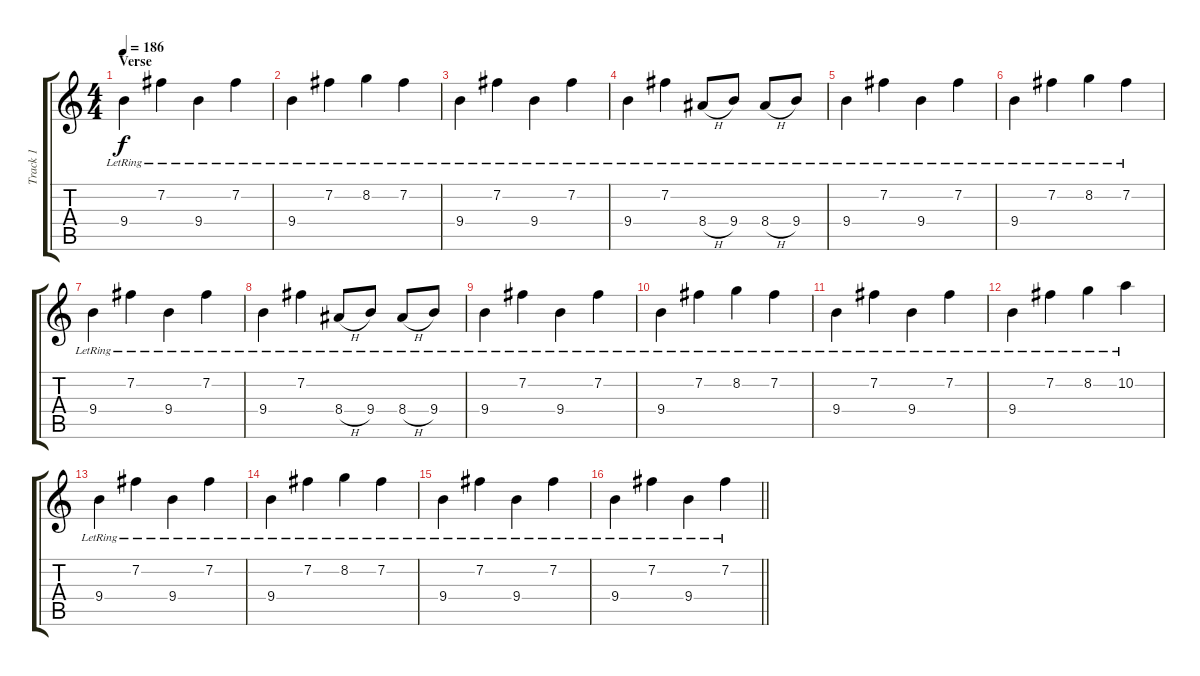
\track ("Track 1" "Track 1") {instrument electricguitarclean}
\staff {score tabs}
\tuning (E4 B3 G3 D3 A2 E2) {hide}
\ts (4 4)
\section ("" "Verse")
\tempo 186
\clef g2
\ks c
9.4{lr}.4{dy f} 7.2{lr}.4 9.4{lr}.4 7.2{lr}.4 |
9.4{lr}.4 7.2{lr}.4 8.2{lr}.4 7.2{lr}.4 |
9.4{lr}.4 7.2{lr}.4 9.4{lr}.4 7.2{lr}.4 |
9.4{lr}.4 7.2{lr}.4 8.4{h lr}.8 9.4{lr}.8 8.4{h lr}.8 9.4{lr}.8 |
9.4{lr}.4 7.2{lr}.4 9.4{lr}.4 7.2{lr}.4 |
9.4{lr}.4 7.2{lr}.4 8.2{lr}.4 7.2{lr}.4 |
9.4{lr}.4 7.2{lr}.4 9.4{lr}.4 7.2{lr}.4 |
9.4{lr}.4 7.2{lr}.4 8.4{h lr}.8 9.4{lr}.8 8.4{h lr}.8 9.4{lr}.8 |
9.4{lr}.4 7.2{lr}.4 9.4{lr}.4 7.2{lr}.4 |
9.4{lr}.4 7.2{lr}.4 8.2{lr}.4 7.2{lr}.4 |
9.4{lr}.4 7.2{lr}.4 9.4{lr}.4 7.2{lr}.4 |
9.4{lr}.4 7.2{lr}.4 8.2{lr}.4 10.2{lr}.4 |
9.4{lr}.4 7.2{lr}.4 9.4{lr}.4 7.2{lr}.4 |
9.4{lr}.4 7.2{lr}.4 8.2{lr}.4 7.2{lr}.4 |
9.4{lr}.4 7.2{lr}.4 9.4{lr}.4 7.2{lr}.4 |
\barLineRight lightlight
9.4{lr}.4 7.2{lr}.4 9.4{lr}.4 7.2{lr}.4
